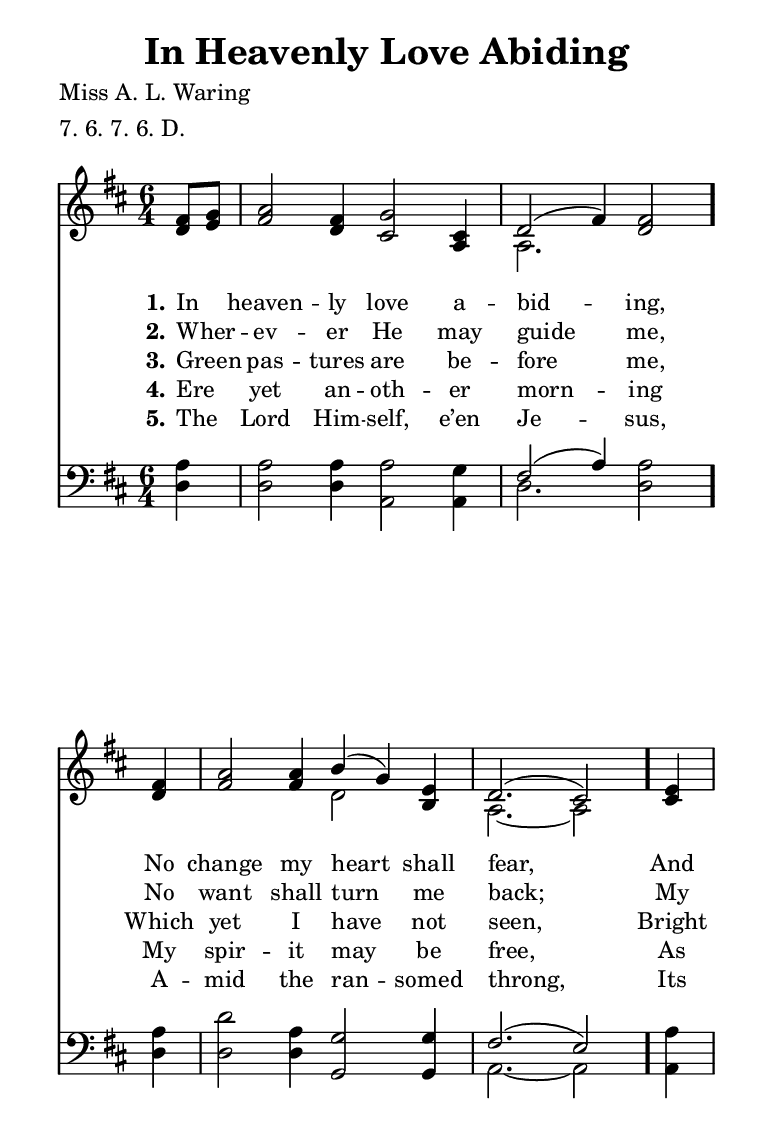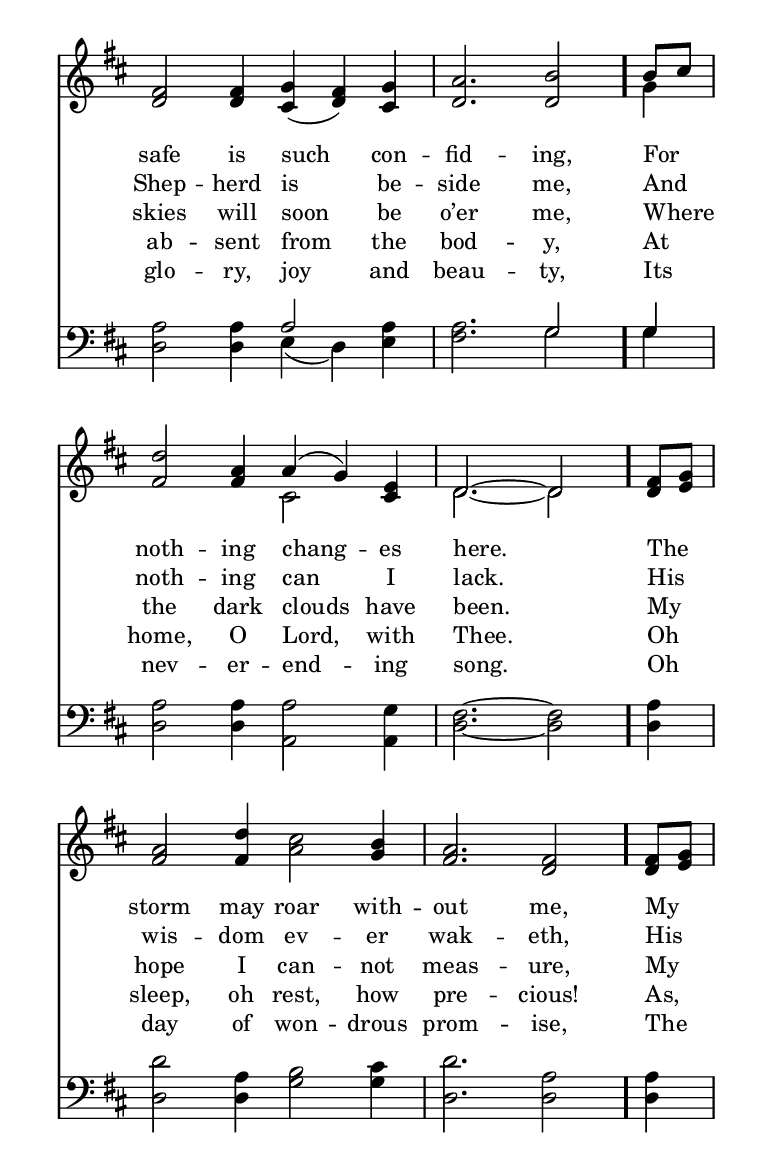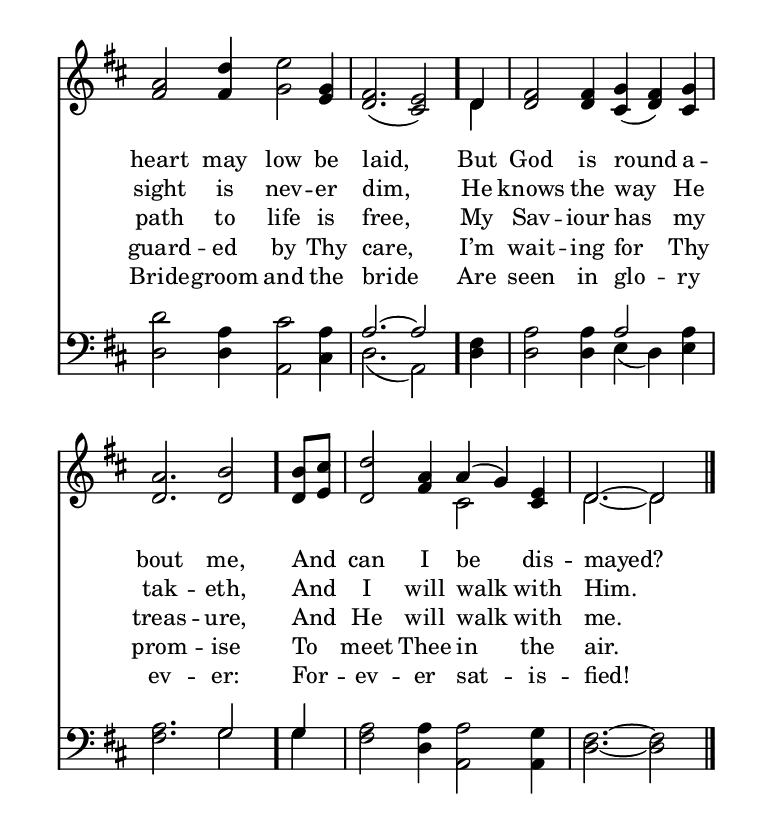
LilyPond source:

\include "common/global.ily"
\paper {
  \include "common/paper.ily"
}

\header{
  hymnnumber = "228"
  title = "In Heavenly Love Abiding"
  tunename = "Confidence"
  meter = "7. 6. 7. 6. D."
  poet = "Miss A. L. Waring"
  composer = ""
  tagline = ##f
}

global = {
  \include "common/overrides.ily"
  \override Staff.TimeSignature.style = #'numbered
  \time 6/4
  \override Score.MetronomeMark.transparent = ##t % hide all fermata changes too
  \tempo 4=120
  \key d \major
  \partial 4
  \autoBeamOff
}

notesSoprano = {
\global
\relative c' {

  fis8[ g] | a2 fis4 g2 cis,4 | d2( fis4) fis2
  fis4 | a2 a4 b( g) e | d2.( cis2)
  e4 | fis2 fis4 g( fis) g | a2. b2
  b8[ cis] | d2 a4 a( g) e | d2. ~ d2
  fis8[ g] a2 d4 cis2 b4 | a2. fis2
  fis8[ g] | a2 d4 e2 g,4 | fis2.( e2)
  d4 | fis2 fis4 g( fis) g | a2. b2
  b8[ cis] | d2 a4 a( g) e | d2. ~ d2

  \bar "|."

}
}

notesAlto = {
\global
\relative e' {

  d8[ e] | fis2 d4 cis2 a4 | a2. d2
  d4 | fis2 fis4 d2 b4 | a2. ~ a2
  cis4 | d2 d4 cis( d) cis | d2. d2
  g4 | fis2 fis4 cis2 cis4 | d2. ~ d2
  d8[ e] | fis2 fis4 a2 g4 | fis2. d2
  d8[ e] | fis2 fis4 g2 e4 | d2.( cis2)
  d4 | d2 d4 cis( d) cis | d2. d2
  d8[ e] | d2 fis4 cis2 cis4 | d2. ~ d2

}
}

notesTenor = {
\global
\relative a {

  a4 | a2 a4 a2 g4 | fis2( a4) a2
  a4 | d2 a4 g2 g4 | fis2.( e2)
  a4 | a2 a4 a2 a4 | a2. g2
  g4 | a2 a4 a2 g4 | fis2. ~ fis2
  a4 | d2 a4 b2 cis4 | d2. a2
  a4 | d2 a4 cis2 a4 | a2. ~ a2
  fis4 | a2 a4 a2 a4 | a2. g2
  g4 | a2 a4 a2 g4 | fis2. ~ fis2

}
}

notesBass = {
\global
\relative f {

  d4 | d2 d4 a2 a4 | d2. d2
  d4 | d2 d4 g,2 g4 | a2. ~ a2
  a4 | d2 d4 e( d) e | fis2. g2
  g4 | d2 d4 a2 a4 | d2. ~ d2
  d4 | d2 d4 g2 g4 | d2. d2
  d4 | d2 d4 a2 cis4 | d2.( a2)
  d4 | d2 d4 e( d) e | fis2. g2
  g4 | fis2 d4 a2 a4 | d2. ~ d2

}
}

wordsA = \lyricmode {
\set stanza = "1."

In heaven -- ly love a -- bid -- ing, \bar "."
No change my heart shall fear, \bar "."
And safe is such con -- fid -- ing, \bar "."
For noth -- ing chang -- es here. \bar "."
The storm may roar with -- out me, \bar "."
My heart may low be laid, \bar "."
But God is round a -- bout me, \bar "."
And can I be dis -- mayed? \bar "."

}

wordsB = \lyricmode {
\set stanza = "2."

Wher -- ev -- er He may guide me,
No want shall turn me back;
My Shep -- herd is be -- side me,
And noth -- ing can I lack.
His wis -- dom ev -- er wak -- eth,
His sight is nev -- er dim,
He knows the way He tak -- eth,
And I will walk with Him.

}

wordsC = \lyricmode {
\set stanza = "3."

Green pas -- tures are be -- fore me,
Which yet I have not seen,
Bright skies will soon be o’er me,
Where the dark clouds have been.
My hope I can -- not meas -- ure,
My path to life is free,
My Sav -- iour has my treas -- ure,
And He will walk with me.

}

wordsD = \lyricmode {
\set stanza = "4."

Ere yet an -- oth -- er morn -- ing
My spir -- it may be free,
As ab -- sent from the bod -- y,
At home, O Lord, with Thee.
Oh sleep, oh rest, how pre -- cious!
As, guard -- ed by Thy care,
I’m wait -- ing for Thy prom -- ise
To meet Thee in the air.

}

wordsE = \lyricmode {
\set stanza = "5."

The Lord Him -- self, e’en Je -- sus,
A -- mid the ran -- somed throng,
Its glo -- ry, joy and beau -- ty,
Its nev -- er -- end -- ing song.
Oh day of won -- drous prom -- ise,
The Bride -- groom and the bride
Are seen in glo -- ry ev -- er:
For -- ev -- er sat -- is -- fied!

}

\score {
  \context ChoirStaff <<
    \context Staff = upper <<
      \set Staff.autoBeaming = ##f
      \set ChoirStaff.systemStartDelimiter = #'SystemStartBar
      \set ChoirStaff.printPartCombineTexts = ##f
      \partcombine #'(2 . 11) \notesSoprano \notesAlto
      \context NullVoice = sopranos { \voiceOne << \notesSoprano >> }
      \context Lyrics = one   \lyricsto sopranos \wordsA
      \context Lyrics = two   \lyricsto sopranos \wordsB
      \context Lyrics = three \lyricsto sopranos \wordsC
      \context Lyrics = four  \lyricsto sopranos \wordsD
      \context Lyrics = five  \lyricsto sopranos \wordsE
    >>
    \context Staff = men <<
      \set Staff.autoBeaming = ##f
      \clef bass
      \set ChoirStaff.printPartCombineTexts = ##f
      \partcombine #'(2 . 11) \notesTenor \notesBass
    >>
  >>
  \layout {
    \include "common/layout.ily"
  }
  #(cond ((ly:get-option 'eog-midi-permitted) #{ \midi{
    \include "common/midi.ily"
  } #}))
}

\version "2.19.49"  % necessary for upgrading to future LilyPond versions.

% vi:set et ts=2 sw=2 ai nocindent syntax=lilypond:
